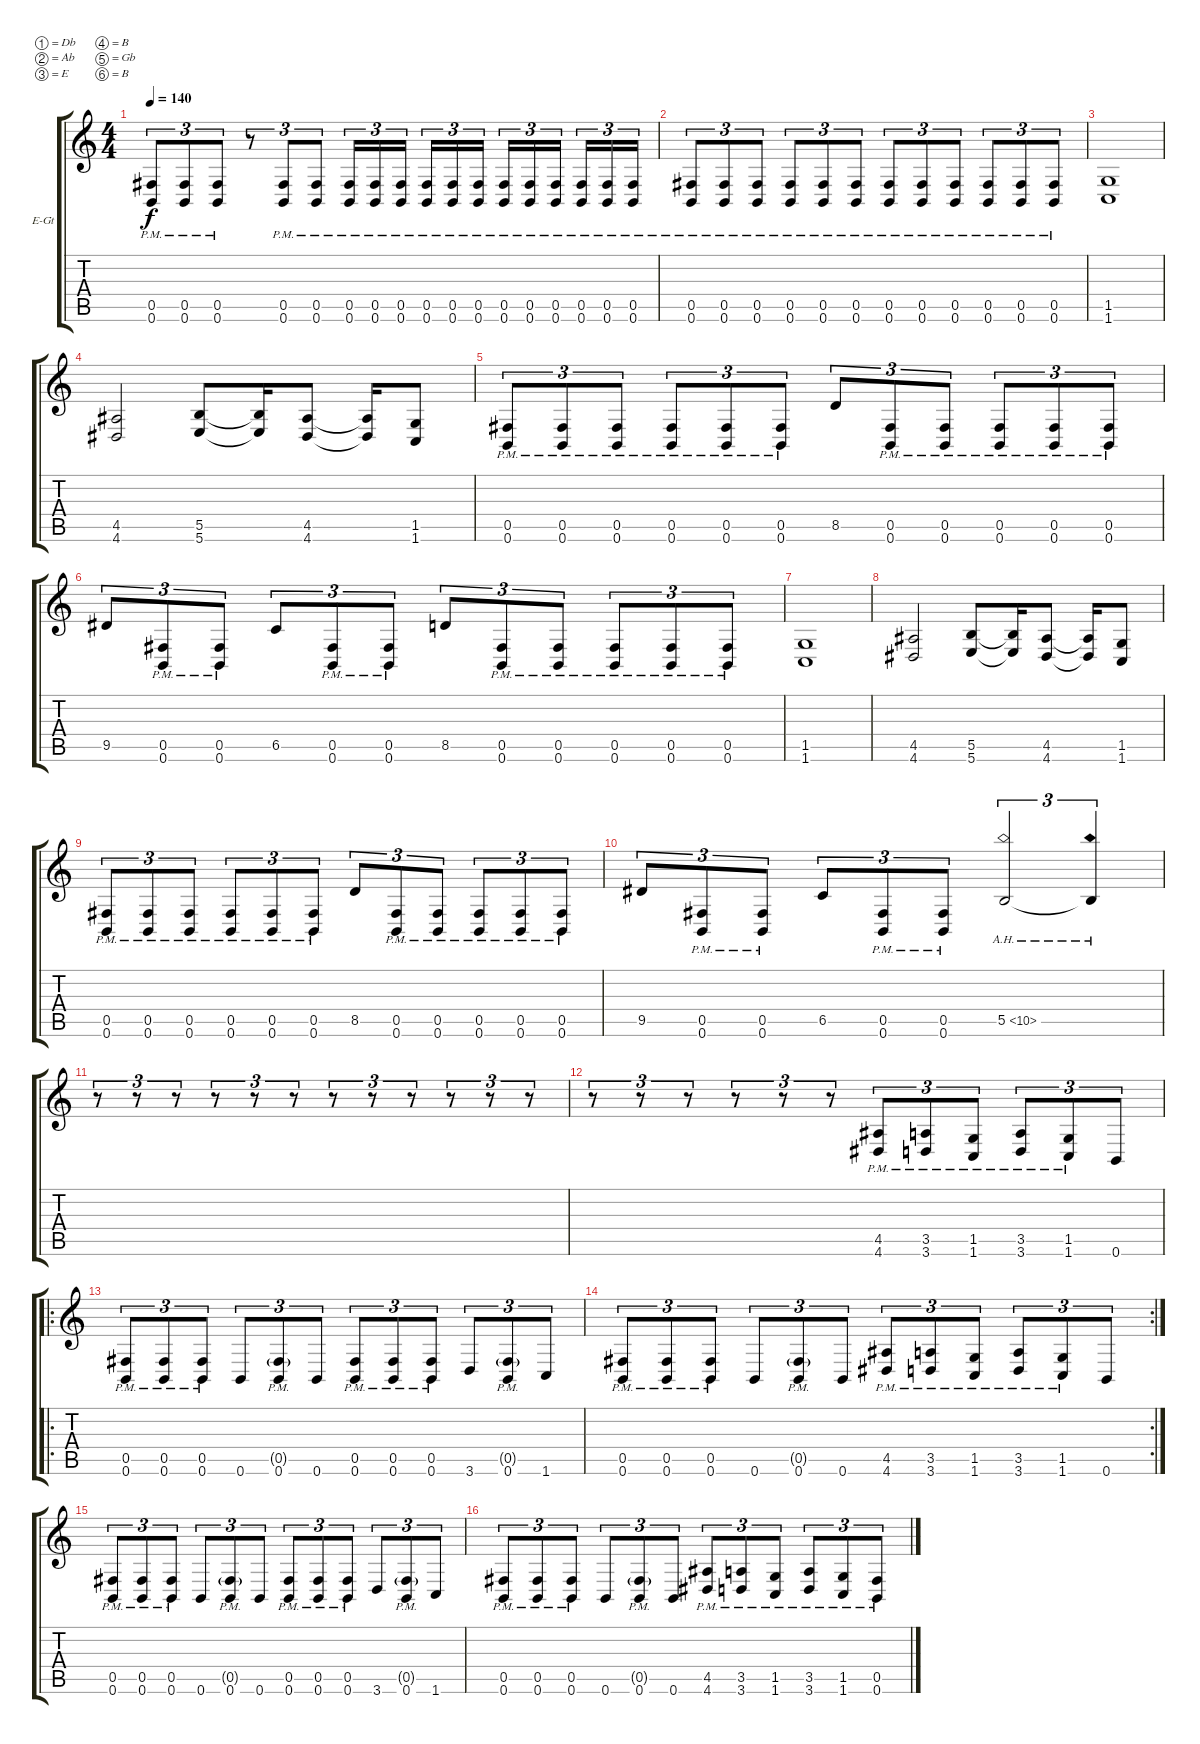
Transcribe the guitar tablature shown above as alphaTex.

\bracketExtendMode groupsimilarinstruments
\firstSystemTrackNameOrientation horizontal
\otherSystemsTrackNameOrientation horizontal
\track ("Rhytm Gtr." "E-Gt") {instrument overdrivenguitar}
\staff {score tabs}
\tuning (Db4 Ab3 E3 B2 Gb2 B1)
\ts (4 4)
\tempo 140
\clef g2
\ks c
(0.6{pm} 0.5{pm}).8{tu (3 2) dy f} (0.6{pm} 0.5{pm}).8{tu (3 2)} (0.6{pm} 0.5{pm}).8{tu (3 2)} r.8{tu (3 2)} (0.6{pm} 0.5{pm}).8{tu (3 2)} (0.6{pm} 0.5{pm}).8{tu (3 2)} (0.6{pm} 0.5{pm}).16{tu (3 2)} (0.6{pm} 0.5{pm}).16{tu (3 2)} (0.6{pm} 0.5{pm}).16{tu (3 2)} (0.6{pm} 0.5{pm}).16{tu (3 2)} (0.6{pm} 0.5{pm}).16{tu (3 2)} (0.6{pm} 0.5{pm}).16{tu (3 2)} (0.6{pm} 0.5{pm}).16{tu (3 2)} (0.6{pm} 0.5{pm}).16{tu (3 2)} (0.6{pm} 0.5{pm}).16{tu (3 2)} (0.6{pm} 0.5{pm}).16{tu (3 2)} (0.6{pm} 0.5{pm}).16{tu (3 2)} (0.6{pm} 0.5{pm}).16{tu (3 2)} |
(0.6{pm} 0.5{pm}).8{tu (3 2)} (0.6{pm} 0.5{pm}).8{tu (3 2)} (0.6{pm} 0.5{pm}).8{tu (3 2)} (0.6{pm} 0.5{pm}).8{tu (3 2)} (0.6{pm} 0.5{pm}).8{tu (3 2)} (0.6{pm} 0.5{pm}).8{tu (3 2)} (0.6{pm} 0.5{pm}).8{tu (3 2)} (0.6{pm} 0.5{pm}).8{tu (3 2)} (0.6{pm} 0.5{pm}).8{tu (3 2)} (0.6{pm} 0.5{pm}).8{tu (3 2)} (0.6{pm} 0.5{pm}).8{tu (3 2)} (0.6{pm} 0.5{pm}).8{tu (3 2)} |
(1.5 1.6).1 |
(4.5 4.6).2 (5.5 5.6).8 (5.5{t} 5.6{t}).16 (4.5 4.6).8 (4.5{t} 4.6{t}).16 (1.5 1.6).8 |
(0.6 0.5{pm}).8{tu (3 2)} (0.6{pm} 0.5{pm}).8{tu (3 2)} (0.6{pm} 0.5{pm}).8{tu (3 2)} (0.6{pm} 0.5{pm}).8{tu (3 2)} (0.6{pm} 0.5{pm}).8{tu (3 2)} (0.6{pm} 0.5{pm}).8{tu (3 2)} 8.5.8{tu (3 2)} (0.6{pm} 0.5{pm}).8{tu (3 2)} (0.6{pm} 0.5{pm}).8{tu (3 2)} (0.6{pm} 0.5{pm}).8{tu (3 2)} (0.6{pm} 0.5{pm}).8{tu (3 2)} (0.6{pm} 0.5{pm}).8{tu (3 2)} |
9.5.8{tu (3 2)} (0.6{pm} 0.5{pm}).8{tu (3 2)} (0.6{pm} 0.5{pm}).8{tu (3 2)} 6.5.8{tu (3 2)} (0.6{pm} 0.5{pm}).8{tu (3 2)} (0.6{pm} 0.5{pm}).8{tu (3 2)} 8.5.8{tu (3 2)} (0.6{pm} 0.5{pm}).8{tu (3 2)} (0.6{pm} 0.5{pm}).8{tu (3 2)} (0.6{pm} 0.5{pm}).8{tu (3 2)} (0.6{pm} 0.5{pm}).8{tu (3 2)} (0.6{pm} 0.5{pm}).8{tu (3 2)} |
(1.5 1.6).1 |
(4.5 4.6).2 (5.5 5.6).8 (5.5{t} 5.6{t}).16 (4.5 4.6).8 (4.5{t} 4.6{t}).16 (1.5 1.6).8 |
(0.6 0.5{pm}).8{tu (3 2)} (0.6{pm} 0.5{pm}).8{tu (3 2)} (0.6{pm} 0.5{pm}).8{tu (3 2)} (0.6{pm} 0.5{pm}).8{tu (3 2)} (0.6{pm} 0.5{pm}).8{tu (3 2)} (0.6{pm} 0.5{pm}).8{tu (3 2)} 8.5.8{tu (3 2)} (0.6{pm} 0.5{pm}).8{tu (3 2)} (0.6{pm} 0.5{pm}).8{tu (3 2)} (0.6{pm} 0.5{pm}).8{tu (3 2)} (0.6{pm} 0.5{pm}).8{tu (3 2)} (0.6{pm} 0.5{pm}).8{tu (3 2)} |
9.5.8{tu (3 2)} (0.6{pm} 0.5{pm}).8{tu (3 2)} (0.6{pm} 0.5{pm}).8{tu (3 2)} 6.5.8{tu (3 2)} (0.6{pm} 0.5{pm}).8{tu (3 2)} (0.6{pm} 0.5{pm}).8{tu (3 2)} 5.5{ah 5}.2{tu (3 2)} 5.5{ah 5 t}.4{tu (3 2)} |
r.8{tu (3 2)} r.8{tu (3 2)} r.8{tu (3 2)} r.8{tu (3 2)} r.8{tu (3 2)} r.8{tu (3 2)} r.8{tu (3 2)} r.8{tu (3 2)} r.8{tu (3 2)} r.8{tu (3 2)} r.8{tu (3 2)} r.8{tu (3 2)} |
r.8{tu (3 2)} r.8{tu (3 2)} r.8{tu (3 2)} r.8{tu (3 2)} r.8{tu (3 2)} r.8{tu (3 2)} (4.6{pm} 4.5{pm}).8{tu (3 2)} (3.6{pm} 3.5{pm}).8{tu (3 2)} (1.6{pm} 1.5{pm}).8{tu (3 2)} (3.6{pm} 3.5{pm}).8{tu (3 2)} (1.6{pm} 1.5{pm}).8{tu (3 2)} 0.6.8{tu (3 2)} |
\ro
(0.6{pm} 0.5{pm}).8{tu (3 2)} (0.6{pm} 0.5{pm}).8{tu (3 2)} (0.6{pm} 0.5{pm}).8{tu (3 2)} 0.6.8{tu (3 2)} (0.6{pm} 0.5{g pm}).8{tu (3 2)} 0.6.8{tu (3 2)} (0.6{pm} 0.5{pm}).8{tu (3 2)} (0.6{pm} 0.5{pm}).8{tu (3 2)} (0.6{pm} 0.5{pm}).8{tu (3 2)} 3.6.8{tu (3 2)} (0.6{pm} 0.5{g pm}).8{tu (3 2)} 1.6.8{tu (3 2)} |
\rc 2
(0.6{pm} 0.5{pm}).8{tu (3 2)} (0.6{pm} 0.5{pm}).8{tu (3 2)} (0.6{pm} 0.5{pm}).8{tu (3 2)} 0.6.8{tu (3 2)} (0.6{pm} 0.5{g pm}).8{tu (3 2)} 0.6.8{tu (3 2)} (4.6{pm} 4.5{pm}).8{tu (3 2)} (3.6{pm} 3.5{pm}).8{tu (3 2)} (1.6{pm} 1.5{pm}).8{tu (3 2)} (3.6{pm} 3.5{pm}).8{tu (3 2)} (1.6{pm} 1.5{pm}).8{tu (3 2)} 0.6.8{tu (3 2)} |
(0.6{pm} 0.5{pm}).8{tu (3 2)} (0.6{pm} 0.5{pm}).8{tu (3 2)} (0.6{pm} 0.5{pm}).8{tu (3 2)} 0.6.8{tu (3 2)} (0.6{pm} 0.5{g pm}).8{tu (3 2)} 0.6.8{tu (3 2)} (0.6{pm} 0.5{pm}).8{tu (3 2)} (0.6{pm} 0.5{pm}).8{tu (3 2)} (0.6{pm} 0.5{pm}).8{tu (3 2)} 3.6.8{tu (3 2)} (0.6{pm} 0.5{g pm}).8{tu (3 2)} 1.6.8{tu (3 2)} |
(0.6{pm} 0.5{pm}).8{tu (3 2)} (0.6{pm} 0.5{pm}).8{tu (3 2)} (0.6{pm} 0.5{pm}).8{tu (3 2)} 0.6.8{tu (3 2)} (0.6{pm} 0.5{g pm}).8{tu (3 2)} 0.6.8{tu (3 2)} (4.6{pm} 4.5{pm}).8{tu (3 2)} (3.6{pm} 3.5{pm}).8{tu (3 2)} (1.6{pm} 1.5{pm}).8{tu (3 2)} (3.6{pm} 3.5{pm}).8{tu (3 2)} (1.6{pm} 1.5{pm}).8{tu (3 2)} (0.6{pm} 0.5{pm}).8{tu (3 2)}
